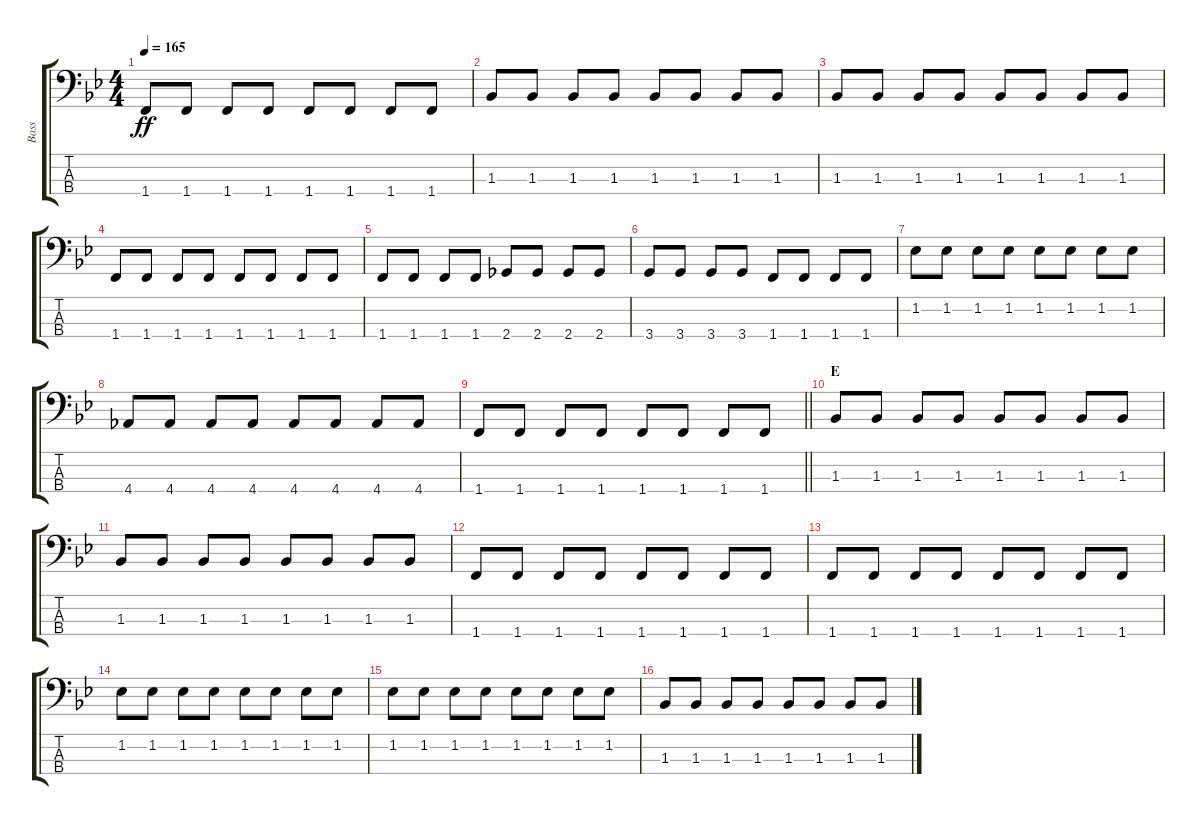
\track ("Bass" "Bass") {instrument electricbasspick}
\staff {score tabs}
\tuning (G2 D2 A1 E1) {hide}
\ts (4 4)
\tempo 165
\clef f4
\ks bb
1.4.8{dy ff} 1.4.8 1.4.8 1.4.8 1.4.8 1.4.8 1.4.8 1.4.8 |
1.3.8 1.3.8 1.3.8 1.3.8 1.3.8 1.3.8 1.3.8 1.3.8 |
1.3.8 1.3.8 1.3.8 1.3.8 1.3.8 1.3.8 1.3.8 1.3.8 |
1.4.8 1.4.8 1.4.8 1.4.8 1.4.8 1.4.8 1.4.8 1.4.8 |
1.4.8 1.4.8 1.4.8 1.4.8 2.4.8 2.4.8 2.4.8 2.4.8 |
3.4.8 3.4.8 3.4.8 3.4.8 1.4.8 1.4.8 1.4.8 1.4.8 |
1.2.8 1.2.8 1.2.8 1.2.8 1.2.8 1.2.8 1.2.8 1.2.8 |
4.4.8 4.4.8 4.4.8 4.4.8 4.4.8 4.4.8 4.4.8 4.4.8 |
\barLineRight lightlight
1.4.8 1.4.8 1.4.8 1.4.8 1.4.8 1.4.8 1.4.8 1.4.8 |
\section ("" "E")
1.3.8 1.3.8 1.3.8 1.3.8 1.3.8 1.3.8 1.3.8 1.3.8 |
1.3.8 1.3.8 1.3.8 1.3.8 1.3.8 1.3.8 1.3.8 1.3.8 |
1.4.8 1.4.8 1.4.8 1.4.8 1.4.8 1.4.8 1.4.8 1.4.8 |
1.4.8 1.4.8 1.4.8 1.4.8 1.4.8 1.4.8 1.4.8 1.4.8 |
1.2.8 1.2.8 1.2.8 1.2.8 1.2.8 1.2.8 1.2.8 1.2.8 |
1.2.8 1.2.8 1.2.8 1.2.8 1.2.8 1.2.8 1.2.8 1.2.8 |
1.3.8 1.3.8 1.3.8 1.3.8 1.3.8 1.3.8 1.3.8 1.3.8
